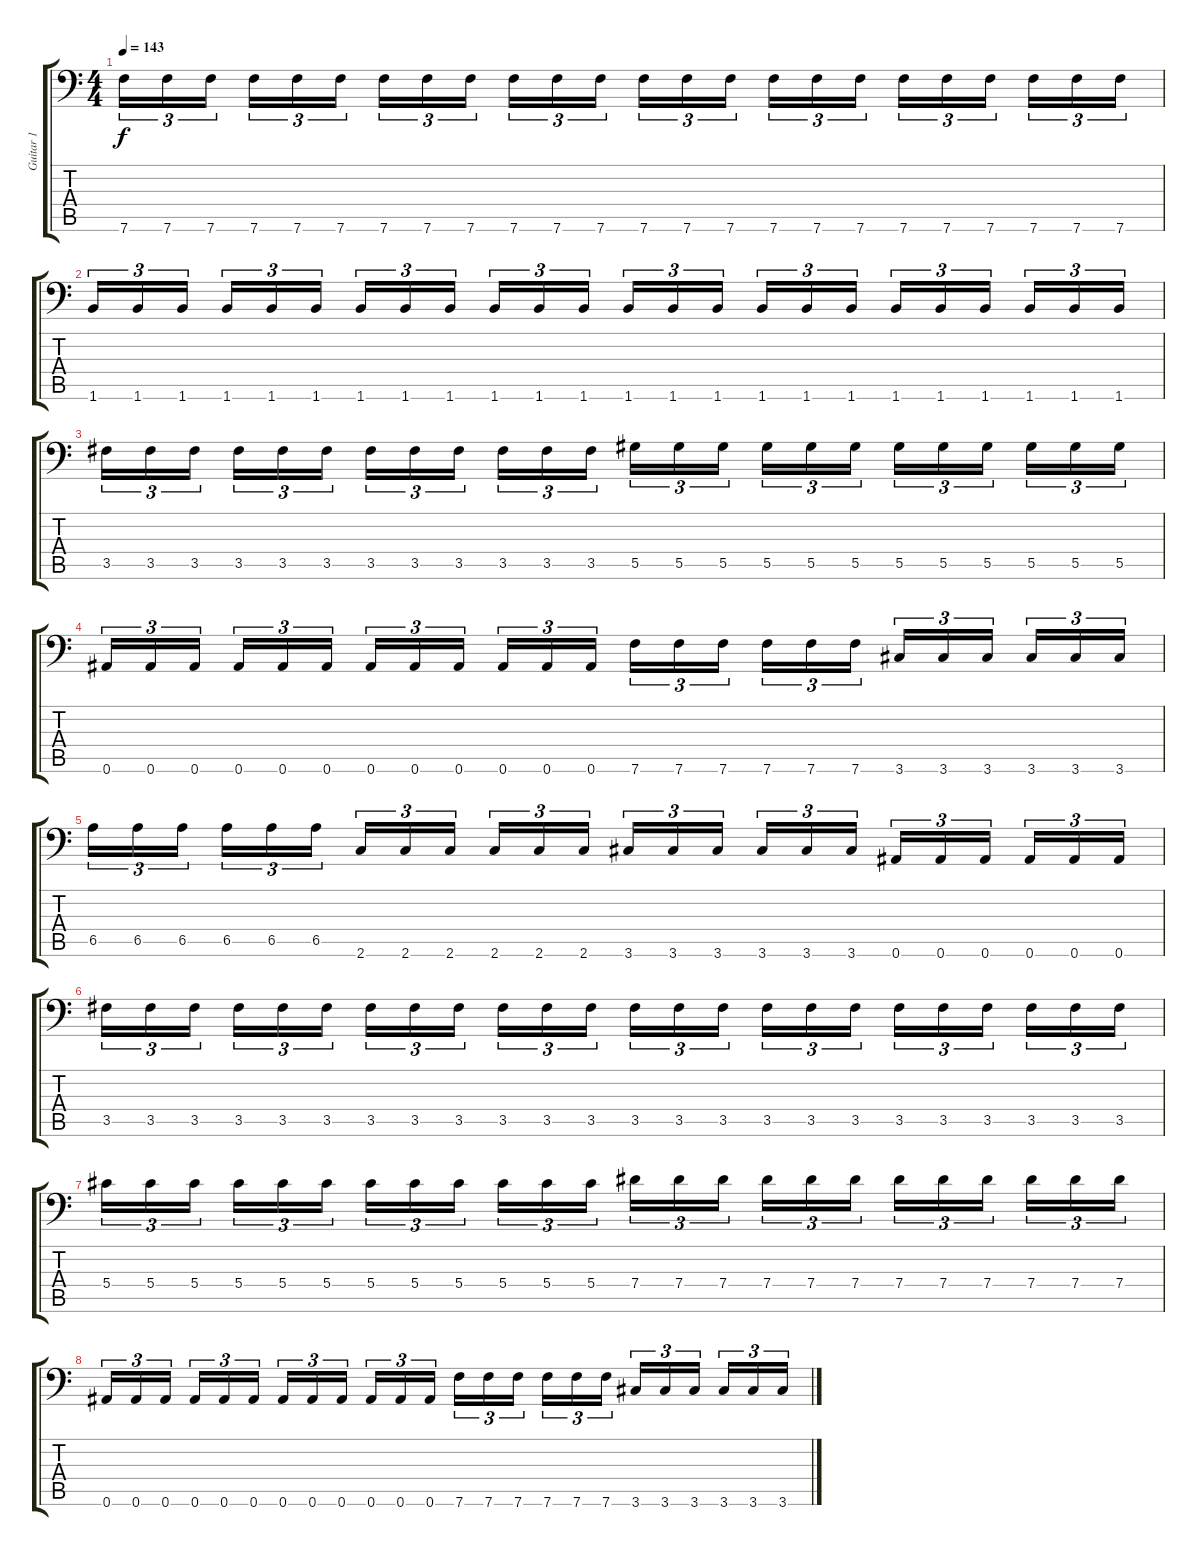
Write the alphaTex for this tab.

\track ("Guitar 1" "Guitar 1") {instrument distortionguitar}
\staff {score tabs}
\tuning (Bb3 F3 Db3 Ab2 Eb2 Bb1) {hide}
\ts (4 4)
\tempo 143
\clef f4
\ks c
7.6.16{tu (3 2) dy f} 7.6.16{tu (3 2)} 7.6.16{tu (3 2) beam splitsecondary} 7.6.16{tu (3 2)} 7.6.16{tu (3 2)} 7.6.16{tu (3 2)} 7.6.16{tu (3 2)} 7.6.16{tu (3 2)} 7.6.16{tu (3 2) beam splitsecondary} 7.6.16{tu (3 2)} 7.6.16{tu (3 2)} 7.6.16{tu (3 2)} 7.6.16{tu (3 2)} 7.6.16{tu (3 2)} 7.6.16{tu (3 2) beam splitsecondary} 7.6.16{tu (3 2)} 7.6.16{tu (3 2)} 7.6.16{tu (3 2)} 7.6.16{tu (3 2)} 7.6.16{tu (3 2)} 7.6.16{tu (3 2) beam splitsecondary} 7.6.16{tu (3 2)} 7.6.16{tu (3 2)} 7.6.16{tu (3 2)} |
1.6.16{tu (3 2)} 1.6.16{tu (3 2)} 1.6.16{tu (3 2) beam splitsecondary} 1.6.16{tu (3 2)} 1.6.16{tu (3 2)} 1.6.16{tu (3 2)} 1.6.16{tu (3 2)} 1.6.16{tu (3 2)} 1.6.16{tu (3 2) beam splitsecondary} 1.6.16{tu (3 2)} 1.6.16{tu (3 2)} 1.6.16{tu (3 2)} 1.6.16{tu (3 2)} 1.6.16{tu (3 2)} 1.6.16{tu (3 2) beam splitsecondary} 1.6.16{tu (3 2)} 1.6.16{tu (3 2)} 1.6.16{tu (3 2)} 1.6.16{tu (3 2)} 1.6.16{tu (3 2)} 1.6.16{tu (3 2) beam splitsecondary} 1.6.16{tu (3 2)} 1.6.16{tu (3 2)} 1.6.16{tu (3 2)} |
3.5.16{tu (3 2)} 3.5.16{tu (3 2)} 3.5.16{tu (3 2) beam splitsecondary} 3.5.16{tu (3 2)} 3.5.16{tu (3 2)} 3.5.16{tu (3 2)} 3.5.16{tu (3 2)} 3.5.16{tu (3 2)} 3.5.16{tu (3 2) beam splitsecondary} 3.5.16{tu (3 2)} 3.5.16{tu (3 2)} 3.5.16{tu (3 2)} 5.5.16{tu (3 2)} 5.5.16{tu (3 2)} 5.5.16{tu (3 2) beam splitsecondary} 5.5.16{tu (3 2)} 5.5.16{tu (3 2)} 5.5.16{tu (3 2)} 5.5.16{tu (3 2)} 5.5.16{tu (3 2)} 5.5.16{tu (3 2) beam splitsecondary} 5.5.16{tu (3 2)} 5.5.16{tu (3 2)} 5.5.16{tu (3 2)} |
0.6.16{tu (3 2)} 0.6.16{tu (3 2)} 0.6.16{tu (3 2) beam splitsecondary} 0.6.16{tu (3 2)} 0.6.16{tu (3 2)} 0.6.16{tu (3 2)} 0.6.16{tu (3 2)} 0.6.16{tu (3 2)} 0.6.16{tu (3 2) beam splitsecondary} 0.6.16{tu (3 2)} 0.6.16{tu (3 2)} 0.6.16{tu (3 2)} 7.6.16{tu (3 2)} 7.6.16{tu (3 2)} 7.6.16{tu (3 2) beam splitsecondary} 7.6.16{tu (3 2)} 7.6.16{tu (3 2)} 7.6.16{tu (3 2)} 3.6.16{tu (3 2)} 3.6.16{tu (3 2)} 3.6.16{tu (3 2) beam splitsecondary} 3.6.16{tu (3 2)} 3.6.16{tu (3 2)} 3.6.16{tu (3 2)} |
6.5.16{tu (3 2)} 6.5.16{tu (3 2)} 6.5.16{tu (3 2) beam splitsecondary} 6.5.16{tu (3 2)} 6.5.16{tu (3 2)} 6.5.16{tu (3 2)} 2.6.16{tu (3 2)} 2.6.16{tu (3 2)} 2.6.16{tu (3 2) beam splitsecondary} 2.6.16{tu (3 2)} 2.6.16{tu (3 2)} 2.6.16{tu (3 2)} 3.6.16{tu (3 2)} 3.6.16{tu (3 2)} 3.6.16{tu (3 2) beam splitsecondary} 3.6.16{tu (3 2)} 3.6.16{tu (3 2)} 3.6.16{tu (3 2)} 0.6.16{tu (3 2)} 0.6.16{tu (3 2)} 0.6.16{tu (3 2) beam splitsecondary} 0.6.16{tu (3 2)} 0.6.16{tu (3 2)} 0.6.16{tu (3 2)} |
3.5.16{tu (3 2)} 3.5.16{tu (3 2)} 3.5.16{tu (3 2) beam splitsecondary} 3.5.16{tu (3 2)} 3.5.16{tu (3 2)} 3.5.16{tu (3 2)} 3.5.16{tu (3 2)} 3.5.16{tu (3 2)} 3.5.16{tu (3 2) beam splitsecondary} 3.5.16{tu (3 2)} 3.5.16{tu (3 2)} 3.5.16{tu (3 2)} 3.5.16{tu (3 2)} 3.5.16{tu (3 2)} 3.5.16{tu (3 2) beam splitsecondary} 3.5.16{tu (3 2)} 3.5.16{tu (3 2)} 3.5.16{tu (3 2)} 3.5.16{tu (3 2)} 3.5.16{tu (3 2)} 3.5.16{tu (3 2) beam splitsecondary} 3.5.16{tu (3 2)} 3.5.16{tu (3 2)} 3.5.16{tu (3 2)} |
5.4.16{tu (3 2)} 5.4.16{tu (3 2)} 5.4.16{tu (3 2) beam splitsecondary} 5.4.16{tu (3 2)} 5.4.16{tu (3 2)} 5.4.16{tu (3 2)} 5.4.16{tu (3 2)} 5.4.16{tu (3 2)} 5.4.16{tu (3 2) beam splitsecondary} 5.4.16{tu (3 2)} 5.4.16{tu (3 2)} 5.4.16{tu (3 2)} 7.4.16{tu (3 2)} 7.4.16{tu (3 2)} 7.4.16{tu (3 2) beam splitsecondary} 7.4.16{tu (3 2)} 7.4.16{tu (3 2)} 7.4.16{tu (3 2)} 7.4.16{tu (3 2)} 7.4.16{tu (3 2)} 7.4.16{tu (3 2) beam splitsecondary} 7.4.16{tu (3 2)} 7.4.16{tu (3 2)} 7.4.16{tu (3 2)} |
0.6.16{tu (3 2)} 0.6.16{tu (3 2)} 0.6.16{tu (3 2) beam splitsecondary} 0.6.16{tu (3 2)} 0.6.16{tu (3 2)} 0.6.16{tu (3 2)} 0.6.16{tu (3 2)} 0.6.16{tu (3 2)} 0.6.16{tu (3 2) beam splitsecondary} 0.6.16{tu (3 2)} 0.6.16{tu (3 2)} 0.6.16{tu (3 2)} 7.6.16{tu (3 2)} 7.6.16{tu (3 2)} 7.6.16{tu (3 2) beam splitsecondary} 7.6.16{tu (3 2)} 7.6.16{tu (3 2)} 7.6.16{tu (3 2)} 3.6.16{tu (3 2)} 3.6.16{tu (3 2)} 3.6.16{tu (3 2) beam splitsecondary} 3.6.16{tu (3 2)} 3.6.16{tu (3 2)} 3.6.16{tu (3 2)}
